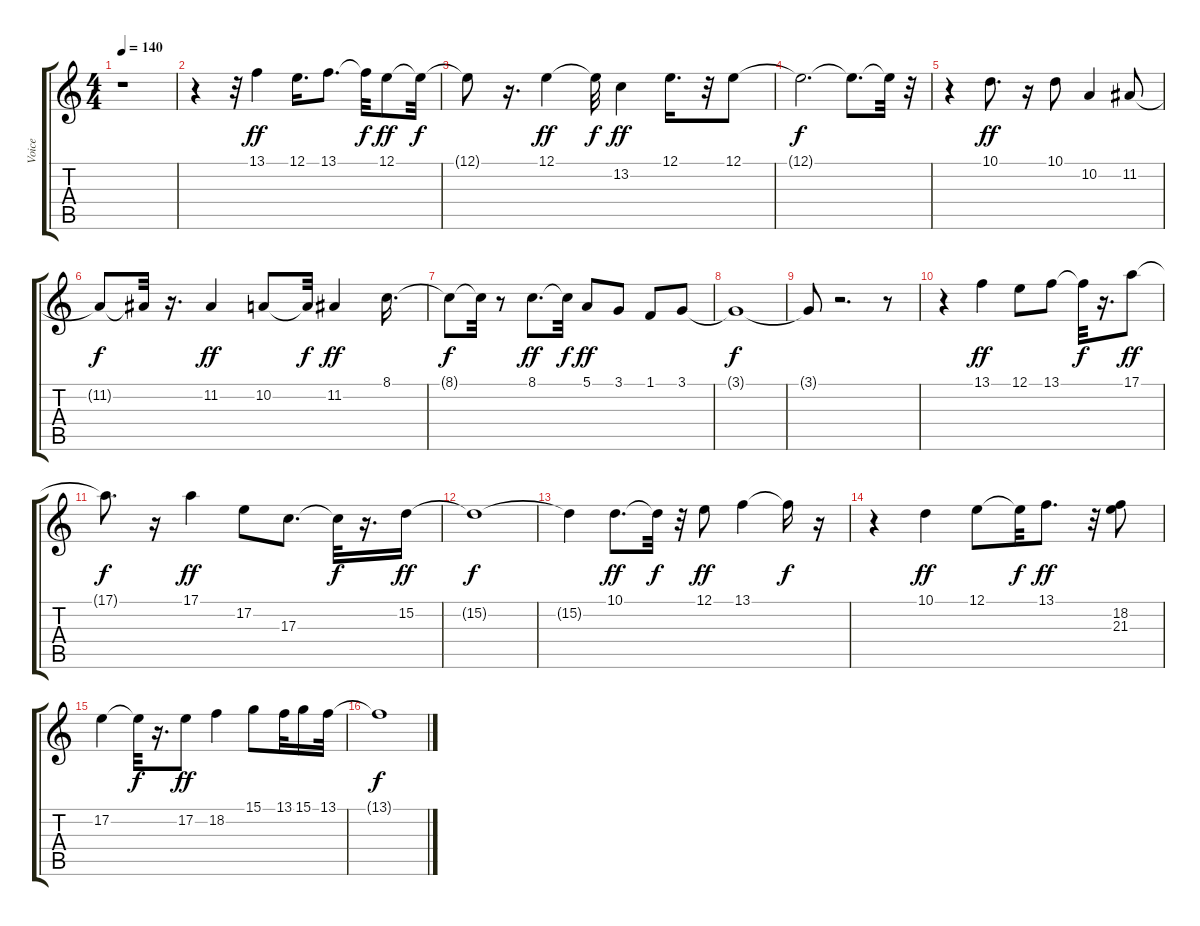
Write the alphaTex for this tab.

\track ("Voice" "Voice") {instrument stringensemble1}
\staff {score tabs}
\tuning (E4 B3 G3 D3 A2 E2) {hide}
\ts (4 4)
\tempo 140
\clef g2
\ks c
r.1{dy ff} |
r.4 r.32 13.1.4 12.1.16{d} 13.1.8{d} 13.1{t}.32{dy f} 12.1.8{dy ff} 12.1{t}.32{dy f} |
12.1{t}.8 r.16{d} 12.1.4{dy ff} 12.1{t}.32{dy f} 13.2.4{dy ff} 12.1.16{d} r.32 12.1.8 |
12.1{t}.2{d dy f} 12.1{t}.8{d} 12.1{t}.32 r.32 |
r.4 10.1.8{d dy ff} r.16 10.1.8 10.2.4 11.2.8 |
11.2{t}.8{dy f} 11.2{t}.32 r.16{d} 11.2.4{dy ff} 10.2.8 10.2{t}.32{dy f} 11.2.4{dy ff} 8.1.16{d} |
8.1{t}.8{dy f} 8.1{t}.32 r.8 8.1.8{d dy ff} 8.1{t}.32{dy f} 5.1.8{dy ff} 3.1.8 1.1.8 3.1.8 |
3.1{t}.1{dy f} |
3.1{t}.8 r.2{d} r.8 |
r.4 13.1.4{dy ff} 12.1.8 13.1.8 13.1{t}.32{dy f} r.16{d} 17.1.8{dy ff} |
17.1{t}.8{d dy f} r.16 17.1.4{dy ff} 17.2.8 17.3.8{d} 17.3{t}.32{dy f} r.16{d} 15.2.16{dy ff} |
15.2{t}.1{dy f} |
15.2{t}.4 10.1.8{d dy ff} 10.1{t}.32{dy f} r.32 12.1.8{dy ff} 13.1.4 13.1{t}.16{dy f} r.16 |
r.4 10.1.4{dy ff} 12.1.8 12.1{t}.32{dy f} 13.1.8{d dy ff} r.32 (18.2 21.3).8 |
17.2.4 17.2{t}.32{dy f} r.16{d} 17.2.8{dy ff} 18.2.4 15.1.8 13.1.32 15.1.16 13.1.32 |
13.1{t}.1{dy f}
